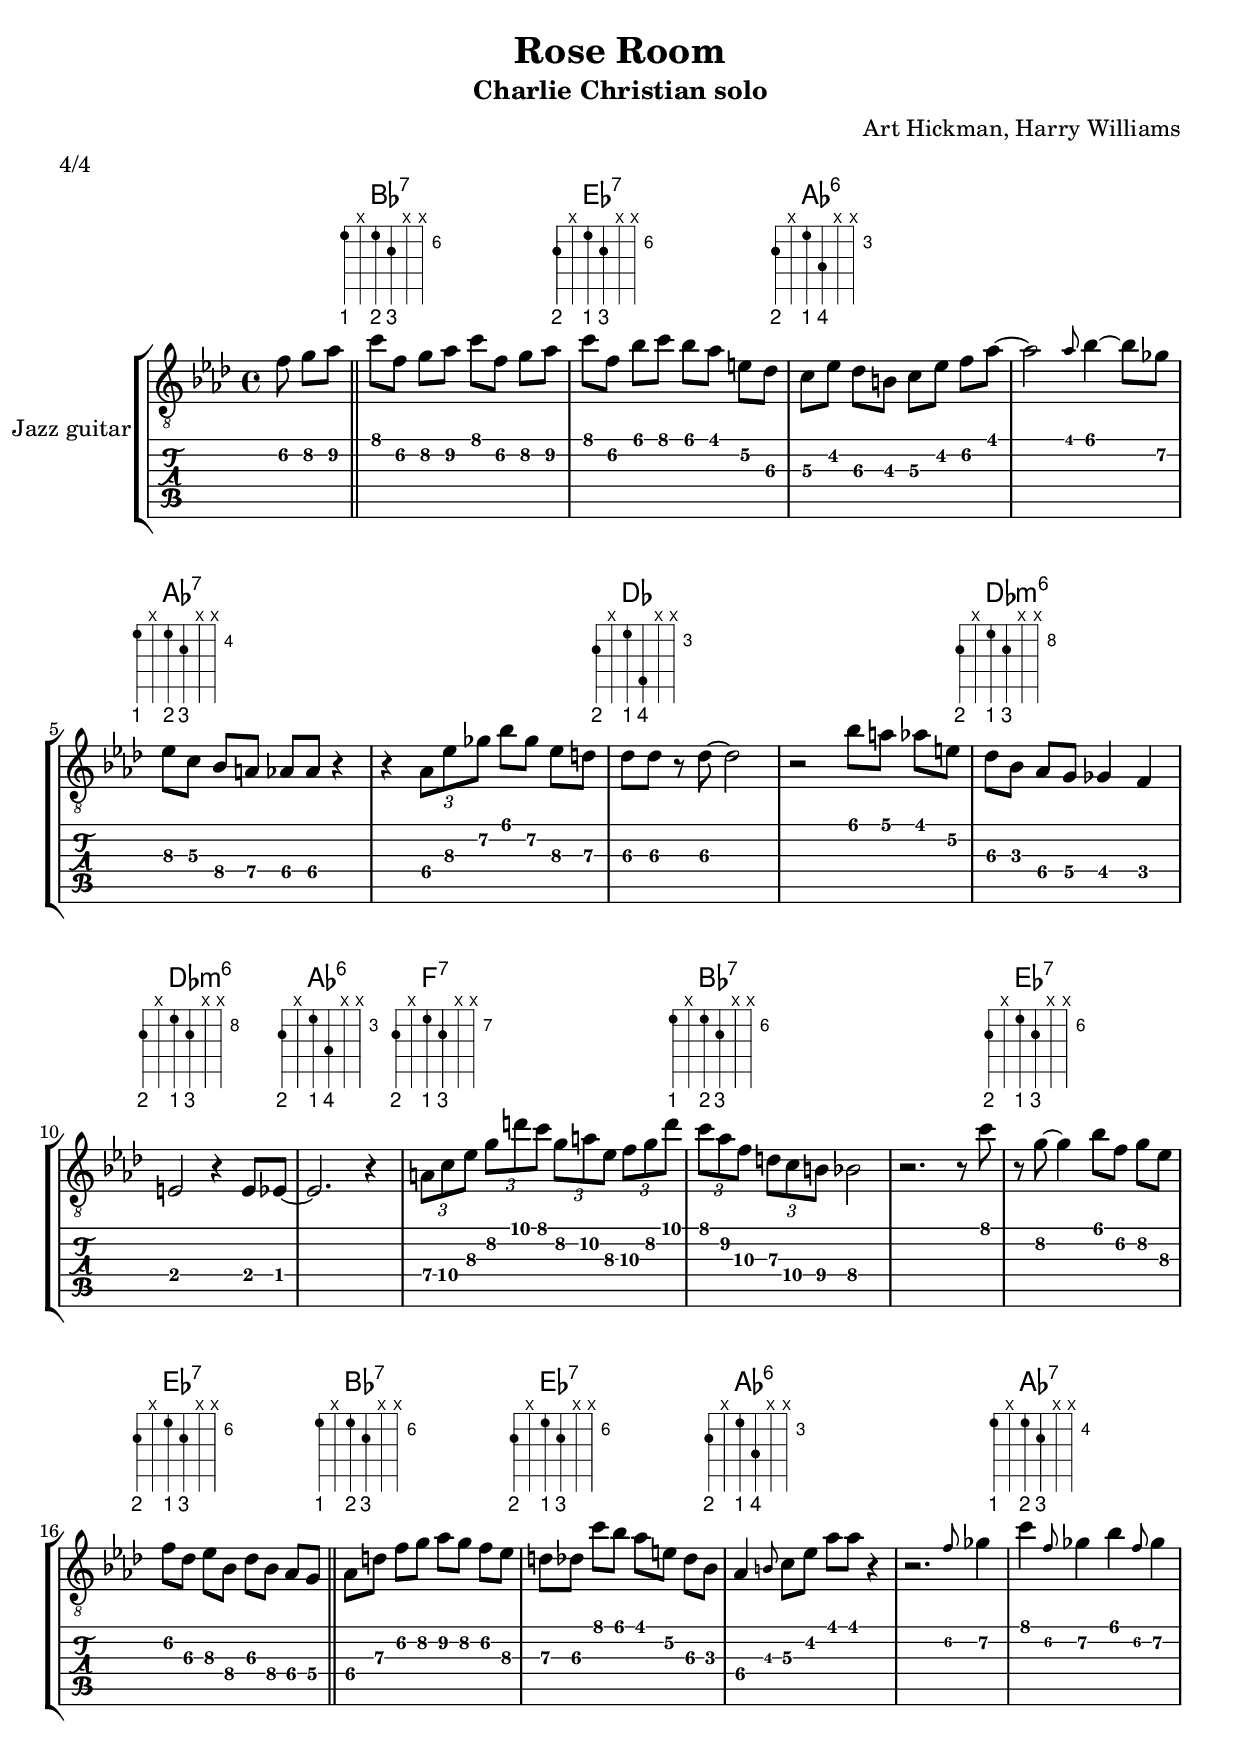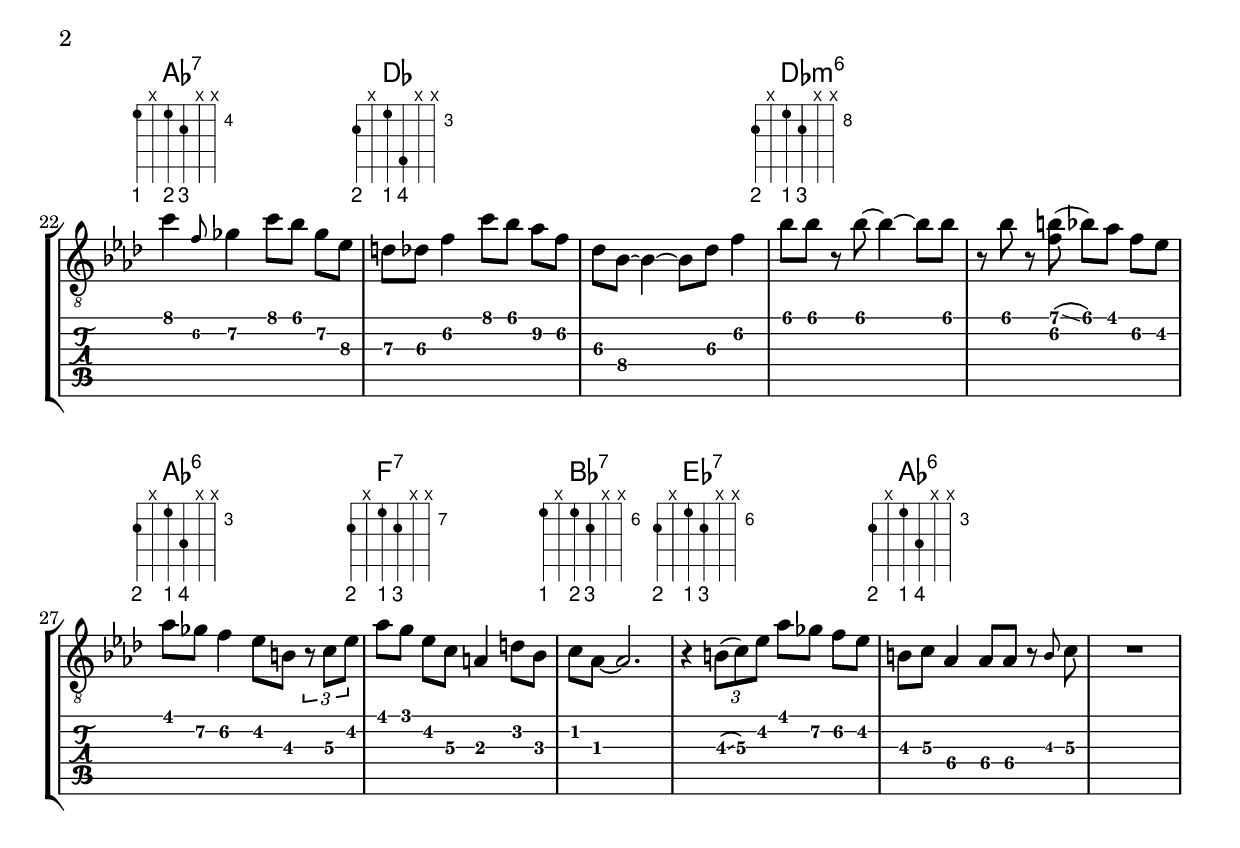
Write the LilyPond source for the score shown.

\version "2.22.1"

\header {
  title = "Rose Room"
  subtitle = "Charlie Christian solo"
  composer = "Art Hickman, Harry Williams"
  meter = "4/4"
}

global = {
  \key as \major
  \time 4/4
}

chordNames = \chordmode {
  \global
  \set chordChanges = ##t
  \partial 4. s4.
  
  \bar "||"
  
  bes1:7 ees:7 aes:6 aes:6
  aes:7 aes:7 des des
  des:m6 des:m6 aes:6 f:7
  bes:7 bes:7 ees:7 ees:7
  
  \bar "||"
  
  bes1:7 ees:7 aes:6 aes:6
  aes:7 aes:7 des des
  des:m6 des:m6 aes:6 f:7
  bes:7 ees:7 aes:6 aes:6
}

jazzGuitar = \relative c' {
  \global
  % Music follows here.
  \set TabStaff.restrainOpenStrings = ##t
  \set TabStaff.minimumFret = #5
  \partial 4. f8 g[ aes]
  \repeat unfold 2 { c8[ f,] g aes }
  \set TabStaff.minimumFret = #4
  c8[ f,8] bes[ c] bes[ aes] e des
  c8[ ees] des[ b] c[ ees] f aes~
  aes2 \grace aes8 bes4~ bes8 ges8
  \set TabStaff.minimumFret = #5
  ees8[ c] bes[ a] aes[ aes] r4
  r4 \tuplet 3/2 {aes8 ees' ges} bes8[ ges] ees d
  des8 des r des~ des2
  \set TabStaff.minimumFret = #4
  r2 bes'8[ a] aes e
  \set TabStaff.minimumFret = #3
  des8[ bes] aes[ g] ges4 f
  \set TabStaff.minimumFret = #1
  e2 r4 e8 ees~
  ees2. r4
  \set TabStaff.minimumFret = #7
  \tuplet 3/2 {a8 c ees} \tuplet 3/2 {g8 d' c} \tuplet 3/2 {g8 a ees} \tuplet 3/2 {f8 g d'}
  \tuplet 3/2 {c8 aes f} \tuplet 3/2 {d8 c b} bes2
  \set TabStaff.minimumFret = #5
  r2. r8 c'
  r8 g8~ g4 bes8[ f] g ees
  f8[ des] ees[ bes] des[ bes] aes g
  
  \bar "||"
  
  aes8[ d] f[ g] aes[ g] f ees
  \set TabStaff.minimumFret = #4
  d8[ des] c'[ bes] aes[ e] des   \set TabStaff.minimumFret = #3 bes
  aes4 \grace b8 c8[ ees] aes8 aes r4
  r2. \grace f8 ges4
  c4 \grace f,8 ges4 bes4 \grace f8 ges4
  \set TabStaff.minimumFret = #6
  c4 \grace f,8 ges4 c8[ bes] ges ees
  d8 des f4 c'8[ bes] aes f
  des8 bes~ bes4~ bes8 des8 f4
  bes8 bes r bes~ bes4~ bes8 bes
  \set TabStaff.minimumFret = #4
  r8 bes r \set glissandoMap = #'((1 . 0)( 0 . 1)) <f b>(\glissando bes) aes f[ ees]
  \set glissandoMap = #'()
  aes8 ges f4 ees8 b \tuplet 3/2 {r8 c ees}
  \set TabStaff.minimumFret = #2
  aes8[ g] ees c a4 d8 bes
  \set TabStaff.minimumFret = #1
  c8 aes~ aes2.
  \set TabStaff.minimumFret = #4
  r4 \tuplet 3/2 {b8(\glissando c) ees} aes8[ ges] f ees
  b8 c aes4 aes8 aes r \grace b c
  R1
}

\score {

   << \new ChordNames \chordNames
      \include "predefined-guitar-fretboards.ly"
      \storePredefinedDiagram #default-fret-table
                        \chordmode { bes:7 }
                        #guitar-tuning
                        "6-1;x;6-2;7-3;x;x;"
      \storePredefinedDiagram #default-fret-table
                        \chordmode { ees:7 }
                        #guitar-tuning
                        "7-2;x;6-1;7-3;x;x;"
      \storePredefinedDiagram #default-fret-table
                        \chordmode { aes:6 }
                        #guitar-tuning
                        "4-2;x;3-1;5-4;x;x;"
      \storePredefinedDiagram #default-fret-table
                        \chordmode { aes:7 }
                        #guitar-tuning
                        "4-1;x;4-2;5-3;x;x;"
      \storePredefinedDiagram #default-fret-table
                        \chordmode { des }
                        #guitar-tuning
                        "4-2;x;3-1;6-4;x;x;"
      \storePredefinedDiagram #default-fret-table
                        \chordmode { des:m6 }
                        #guitar-tuning
                        "9-2;x;8-1;9-3;x;x;"
      \storePredefinedDiagram #default-fret-table
                        \chordmode { f:7 }
                        #guitar-tuning
                        "8-2;x;7-1;8-3;x;x;"
    \new FretBoards {
      \override FretBoard.fret-diagram-details.number-type = #'arabic
      \override FretBoard.size = #'1.5
      \chordNames
    }

  \new StaffGroup \with {
    \consists "Instrument_name_engraver"
    instrumentName = "Jazz guitar"
  } <<
    \new Staff \with {
      midiInstrument = "electric guitar (jazz)"
    } { \clef "treble_8" \jazzGuitar }
    \new TabStaff \with {
      stringTunings = #guitar-tuning
    } \jazzGuitar
  >>
  >>
  \layout { }
  \midi {
    \tempo 4=146
  }
}
